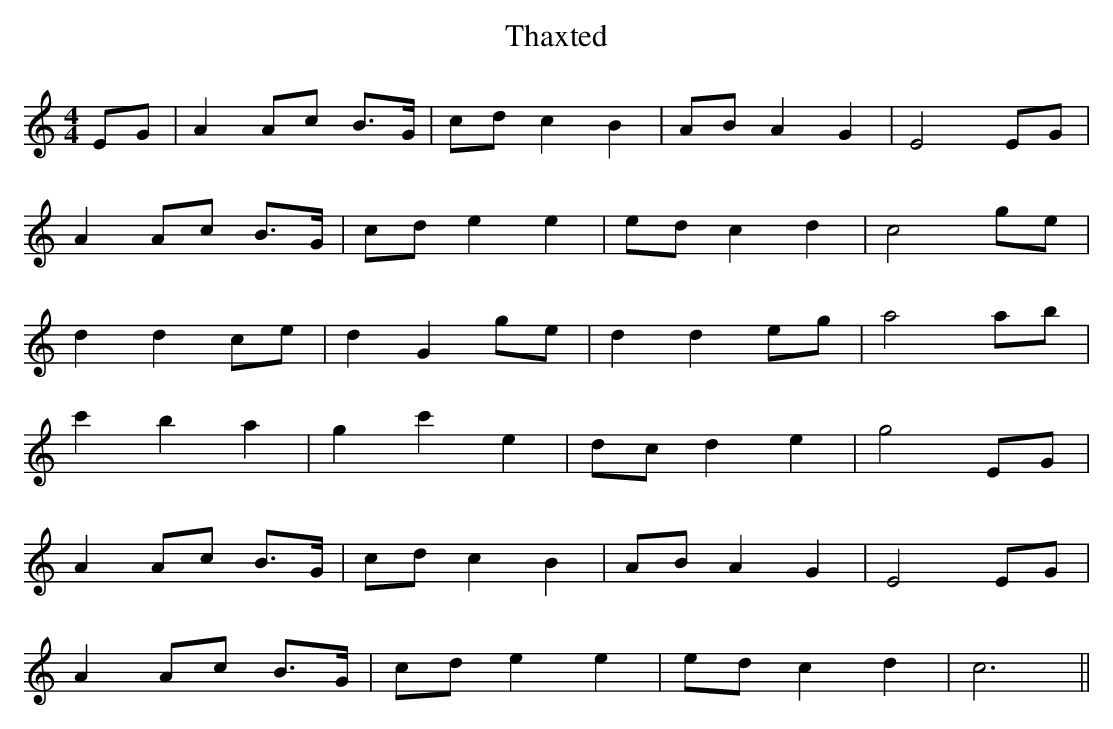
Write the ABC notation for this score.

X:1
T:Thaxted
M:4/4
K:C
EG|A2 Ac B>G|cd c2 B2|AB A2 G2|E4 EG|
A2 Ac B>G|cd e2 e2|ed c2 d2|c4 ge|
d2 d2 ce|d2 G2 ge|d2 d2 eg|a4 ab|
c'2 b2 a2|g2 c'2 e2|dc d2 e2|g4 EG|
A2 Ac B>G|cd c2 B2|AB A2 G2|E4 EG|
A2 Ac B>G|cd e2 e2|ed c2 d2|c6||
